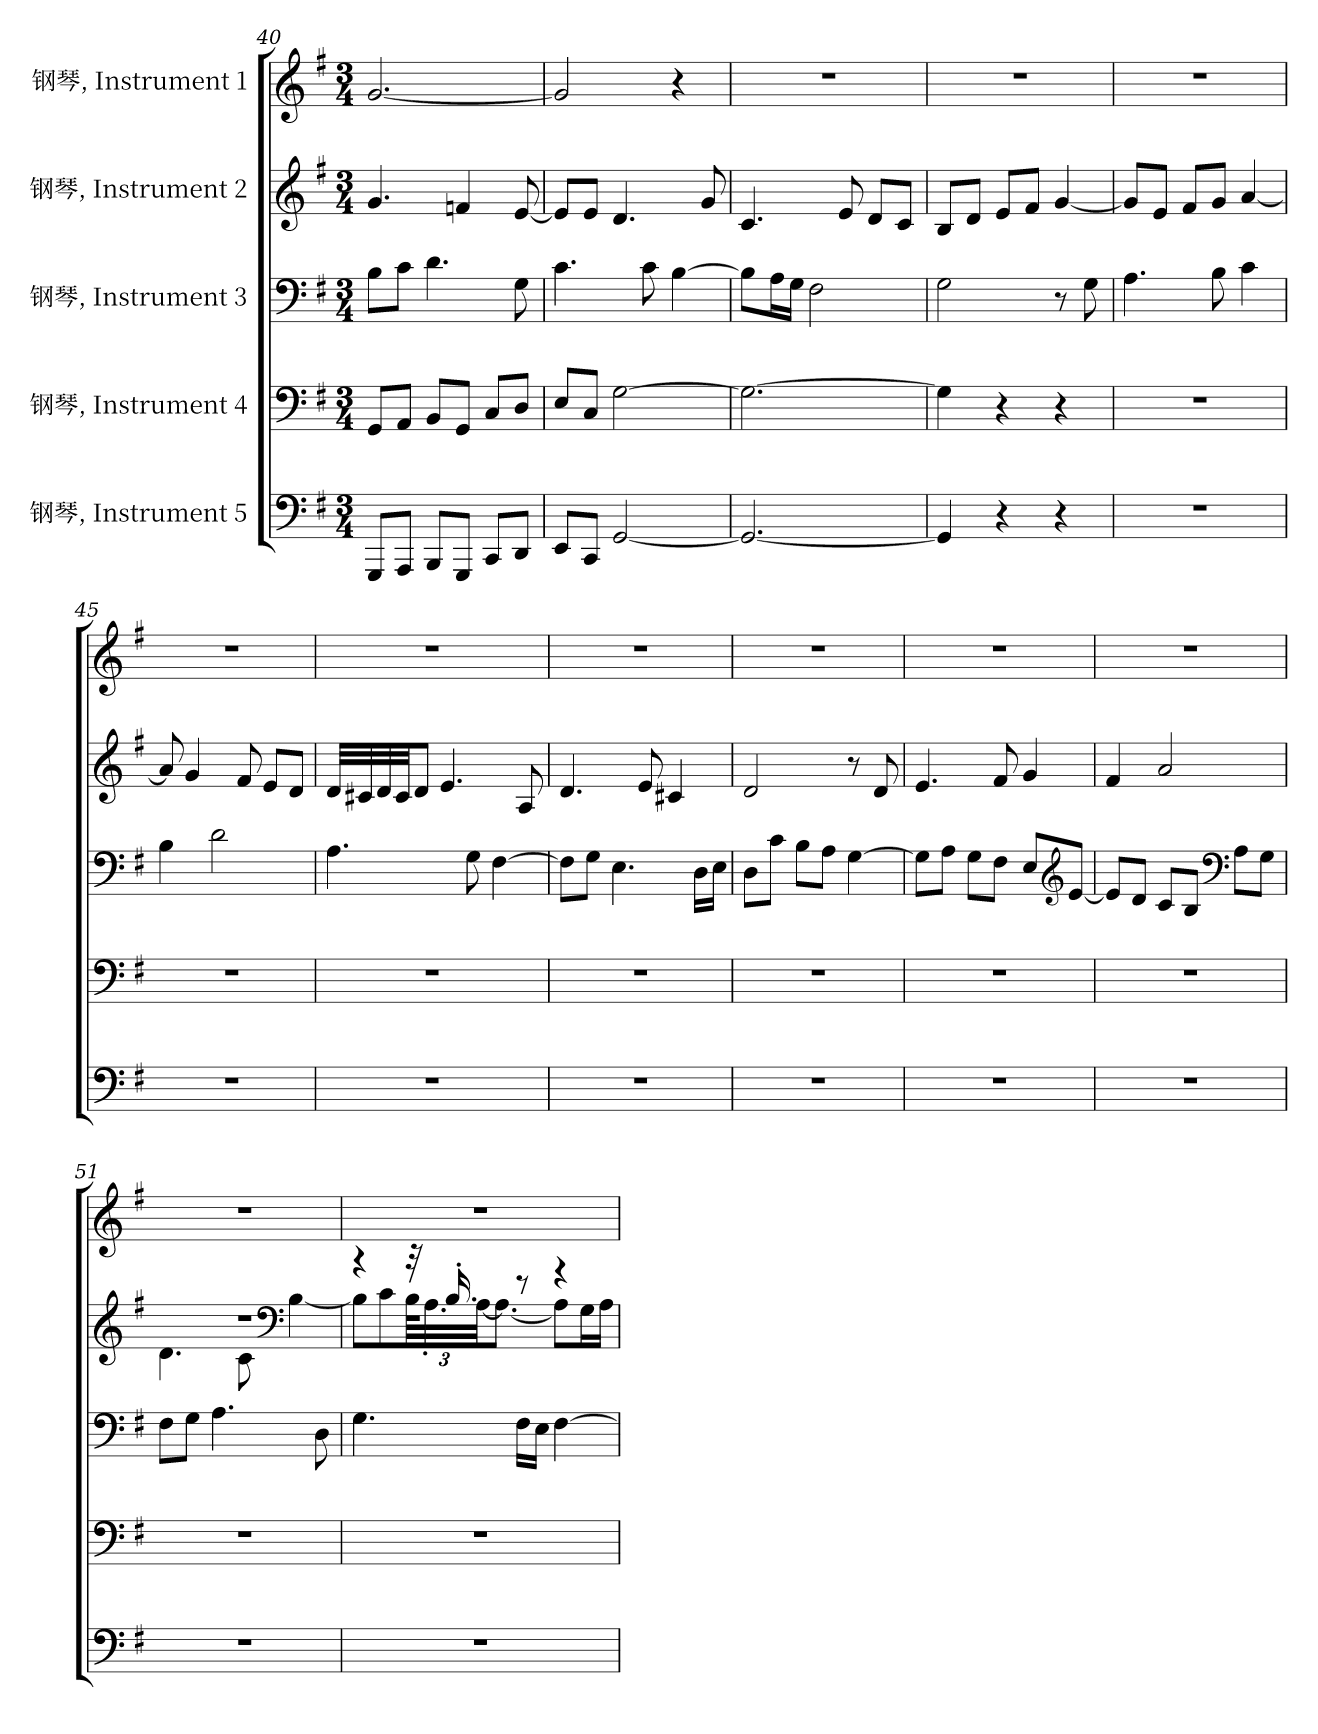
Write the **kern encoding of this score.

**kern	**kern	**kern	**kern	**kern
*part5	*part4	*part3	*part2	*part1
*staff5	*staff4	*staff3	*staff2	*staff1
*I"钢琴, Instrument 5	*I"钢琴, Instrument 4	*I"钢琴, Instrument 3	*I"钢琴, Instrument 2	*I"钢琴, Instrument 1
*clefF4	*clefF4	*clefF4	*clefG2	*clefG2
*k[f#]	*k[f#]	*k[f#]	*k[f#]	*k[f#]
*M3/4	*M3/4	*M3/4	*M3/4	*M3/4
=40	=40	=40	=40	=40
8GGG/L	8GG/L	8B\L	4.g/	[2.g/
8AAA/J	8AA/J	8c\J	.	.
8BBB/L	8BB/L	4.d\	.	.
8GGG/J	8GG/J	.	4fn/	.
8CC/L	8C/L	.	.	.
8DD/J	8D/J	8G\	[8e/	.
=41	=41	=41	=41	=41
8EE/L	8E/L	4.c\	8e/L]	2g/]
8CC/J	8C/J	.	8e/J	.
[2GG/	[2G\	.	4.d/	.
.	.	8c\	.	.
.	.	[4B\	.	4r
.	.	.	8g/	.
=42	=42	=42	=42	=42
2.GG/_	2.G\_	8B\L]	4.c/	2.r
.	.	16A\L	.	.
.	.	16G\JJ	.	.
.	.	2F#\	.	.
.	.	.	8e/	.
.	.	.	8d/L	.
.	.	.	8c/J	.
!!LO:PB:g=z
=43	=43	=43	=43	=43
4GG/]	4G\]	2G\	8B/L	2.r
.	.	.	8d/J	.
4r	4r	.	8e/L	.
.	.	.	8f#/J	.
4r	4r	8r	[4g/	.
.	.	8G\	.	.
=44	=44	=44	=44	=44
2.r	2.r	4.A\	8g/L]	2.r
.	.	.	8e/J	.
.	.	.	8f#/L	.
.	.	8B\	8g/J	.
.	.	4c\	[4a/	.
=45	=45	=45	=45	=45
2.r	2.r	4B\	8a/]	2.r
.	.	.	4g/	.
.	.	2d\	.	.
.	.	.	8f#/	.
.	.	.	8e/L	.
.	.	.	8d/J	.
=46	=46	=46	=46	=46
2.r	2.r	4.A\	32d/LLL	2.r
.	.	.	32c#X/	.
.	.	.	32d/	.
.	.	.	32c#/JJ	.
.	.	.	8d/J	.
.	.	.	4.e/	.
.	.	8G\	.	.
.	.	[4F#\	.	.
.	.	.	8A/	.
=47	=47	=47	=47	=47
2.r	2.r	8F#\L]	4.d/	2.r
.	.	8G\J	.	.
.	.	4.E\	.	.
.	.	.	8e/	.
.	.	.	4c#X/	.
.	.	16D\LL	.	.
.	.	16E\JJ	.	.
=48	=48	=48	=48	=48
2.r	2.r	8D\L	2d/	2.r
.	.	8c\J	.	.
.	.	8B\L	.	.
.	.	8A\J	.	.
.	.	[4G\	8r	.
.	.	.	8d/	.
!!LO:LB:g=z
=49	=49	=49	=49	=49
2.r	2.r	8G\L]	4.e/	2.r
.	.	8A\J	.	.
.	.	8G\L	.	.
.	.	8F#\J	8f#/	.
.	.	8E/L	4g/	.
*	*	*clefG2	*	*
.	.	[8e/J	.	.
=50	=50	=50	=50	=50
2.r	2.r	8e/L]	4f#/	2.r
.	.	8d/J	.	.
.	.	8c/L	2a/	.
.	.	8B/J	.	.
*	*	*clefF4	*	*
.	.	8A\L	.	.
.	.	8G\J	.	.
=51	=51	=51	=51	=51
*	*	*	*^	*
2.r	2.r	8F#\L	2.r	4.d\	2.r
.	.	8G\J	.	.	.
.	.	4.A\	.	.	.
.	.	.	.	8c\	.
*	*	*	*clefF4	*	*
.	.	.	.	[4B\	.
.	.	8D\	.	.	.
=52	=52	=52	=52	=52	=52
2.r	2.r	4.G\	4r	8B\L]	2.r
.	.	.	.	8c\	.
*	*	*	*	*Xbrackettup	*
.	.	.	32r	96B\KLL	.
.	.	.	.	48.A'\	.
.	.	.	16.B'/	.	.
.	.	.	.	[48A\JJ	.
.	.	.	.	8.A\J_	.
.	.	16F#\LL	8r	.	.
.	.	16E\JJ	.	.	.
.	.	[4F#\	4r	8A\L]	.
.	.	.	.	16G\L	.
.	.	.	.	16A\JJ	.
*	*	*	*v	*v	*
=	=	=	=	=
*-	*-	*-	*-	*-
